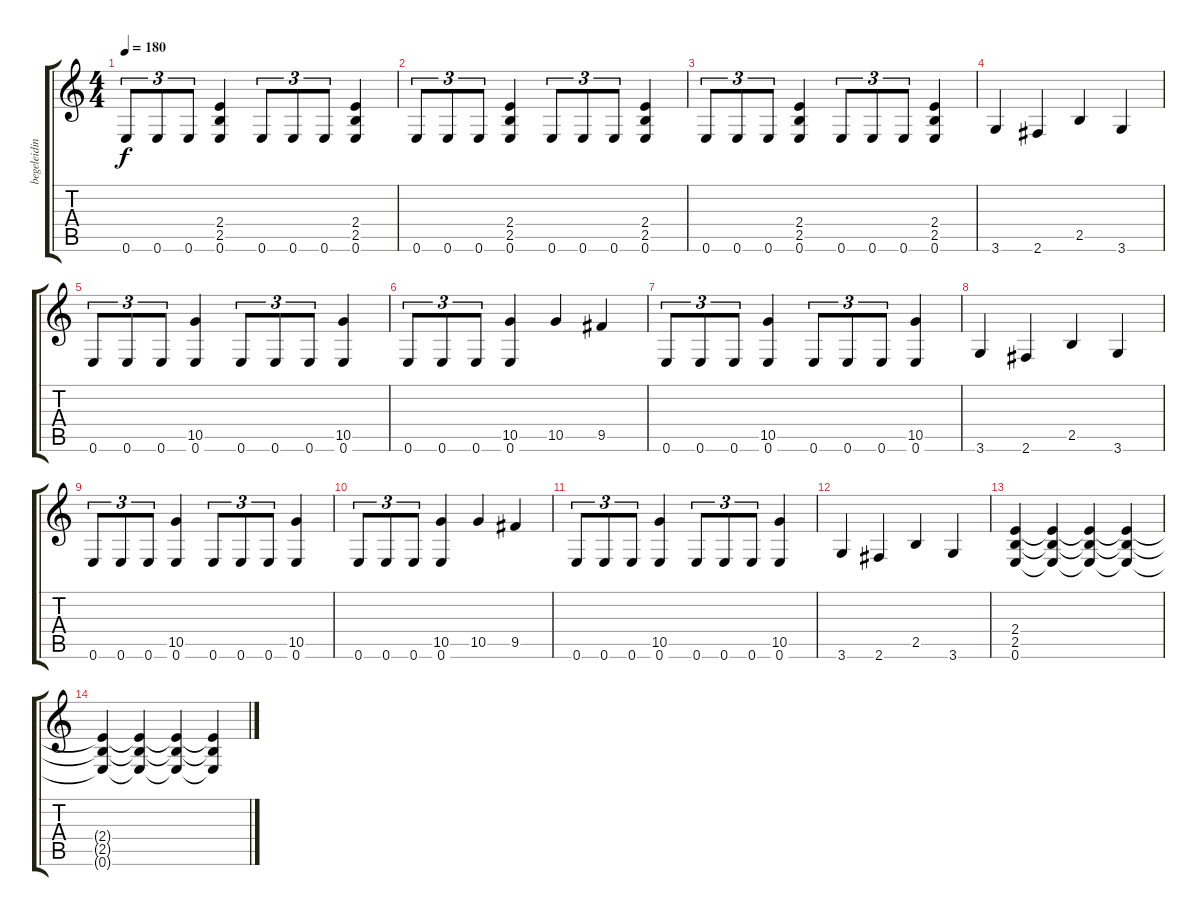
\track ("begeleiding 2" "begeleidin") {instrument distortionguitar}
\staff {score tabs}
\tuning (E4 B3 G3 D3 A2 E2) {hide}
\ts (4 4)
\tempo 180
\clef g2
\ks c
0.6.8{tu (3 2) dy f} 0.6.8{tu (3 2)} 0.6.8{tu (3 2)} (2.4 2.5 0.6).4 0.6.8{tu (3 2)} 0.6.8{tu (3 2)} 0.6.8{tu (3 2)} (2.4 2.5 0.6).4 |
0.6.8{tu (3 2)} 0.6.8{tu (3 2)} 0.6.8{tu (3 2)} (2.4 2.5 0.6).4 0.6.8{tu (3 2)} 0.6.8{tu (3 2)} 0.6.8{tu (3 2)} (2.4 2.5 0.6).4 |
0.6.8{tu (3 2)} 0.6.8{tu (3 2)} 0.6.8{tu (3 2)} (2.4 2.5 0.6).4 0.6.8{tu (3 2)} 0.6.8{tu (3 2)} 0.6.8{tu (3 2)} (2.4 2.5 0.6).4 |
3.6.4 2.6.4 2.5.4 3.6.4 |
0.6.8{tu (3 2)} 0.6.8{tu (3 2)} 0.6.8{tu (3 2)} (10.5 0.6).4 0.6.8{tu (3 2)} 0.6.8{tu (3 2)} 0.6.8{tu (3 2)} (10.5 0.6).4 |
0.6.8{tu (3 2)} 0.6.8{tu (3 2)} 0.6.8{tu (3 2)} (10.5 0.6).4 10.5.4 9.5.4 |
0.6.8{tu (3 2)} 0.6.8{tu (3 2)} 0.6.8{tu (3 2)} (10.5 0.6).4 0.6.8{tu (3 2)} 0.6.8{tu (3 2)} 0.6.8{tu (3 2)} (10.5 0.6).4 |
3.6.4 2.6.4 2.5.4 3.6.4 |
0.6.8{tu (3 2)} 0.6.8{tu (3 2)} 0.6.8{tu (3 2)} (10.5 0.6).4 0.6.8{tu (3 2)} 0.6.8{tu (3 2)} 0.6.8{tu (3 2)} (10.5 0.6).4 |
0.6.8{tu (3 2)} 0.6.8{tu (3 2)} 0.6.8{tu (3 2)} (10.5 0.6).4 10.5.4 9.5.4 |
0.6.8{tu (3 2)} 0.6.8{tu (3 2)} 0.6.8{tu (3 2)} (10.5 0.6).4 0.6.8{tu (3 2)} 0.6.8{tu (3 2)} 0.6.8{tu (3 2)} (10.5 0.6).4 |
3.6.4 2.6.4 2.5.4 3.6.4 |
(2.4 2.5 0.6).4 (2.4{t} 2.5{t} 0.6{t}).4 (2.4{t} 2.5{t} 0.6{t}).4 (2.4{t} 2.5{t} 0.6{t}).4 |
(2.4{t} 2.5{t} 0.6{t}).4 (2.4{t} 2.5{t} 0.6{t}).4 (2.4{t} 2.5{t} 0.6{t}).4 (2.4{t} 2.5{t} 0.6{t}).4
